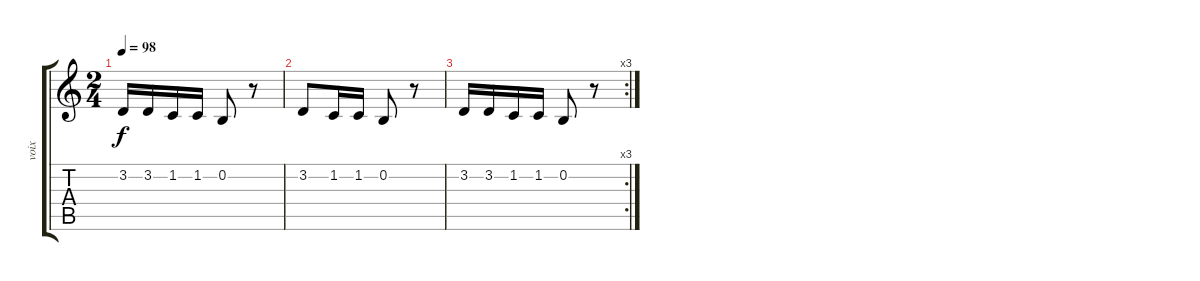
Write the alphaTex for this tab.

\track ("voix" "voix") {instrument acousticgrandpiano}
\staff {score tabs}
\tuning (E4 B3 G3 D3 A2 E2) {hide}
\ts (2 4)
\tempo 98
\clef g2
\ks c
3.2.16{dy f} 3.2.16 1.2.16 1.2.16 0.2.8 r.8 |
3.2.8 1.2.16 1.2.16 0.2.8 r.8 |
\rc 3
3.2.16 3.2.16 1.2.16 1.2.16 0.2.8 r.8
